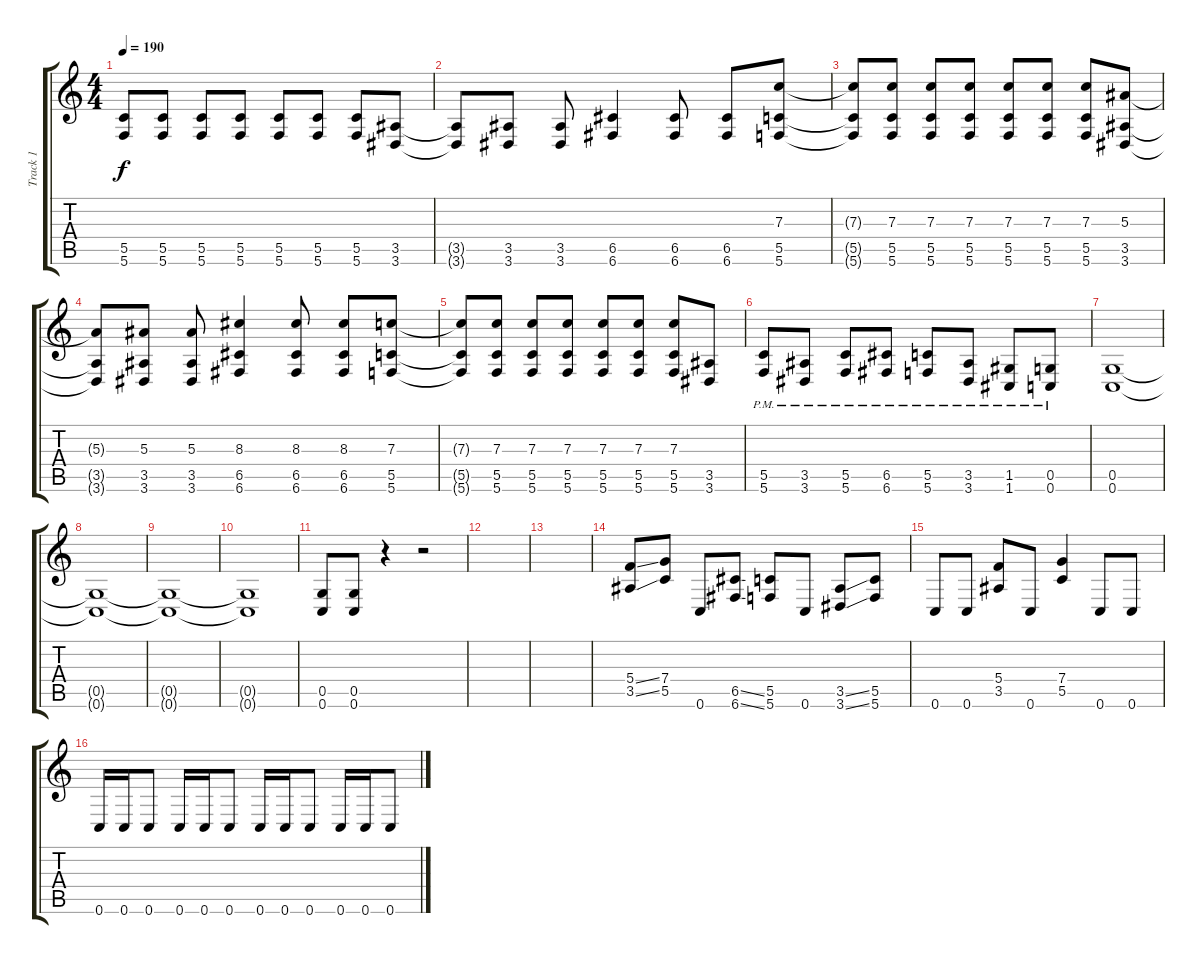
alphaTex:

\track ("Track 1" "Track 1") {instrument distortionguitar}
\staff {score tabs}
\tuning (D4 A3 F3 C3 G2 C2) {hide}
\ts (4 4)
\tempo 190
\clef g2
\ks c
(5.5{t} 5.6{t}).8{dy f} (5.5 5.6).8 (5.5 5.6).8 (5.5 5.6).8 (5.5 5.6).8 (5.5 5.6).8 (5.5 5.6).8 (3.5 3.6).8 |
(3.5{t} 3.6{t}).8 (3.5 3.6).8 (3.5 3.6).8 (6.5 6.6).4 (6.5 6.6).8 (6.5 6.6).8 (7.3 5.5 5.6).8 |
(7.3{t} 5.5{t} 5.6{t}).8 (7.3 5.5 5.6).8 (7.3 5.5 5.6).8 (7.3 5.5 5.6).8 (7.3 5.5 5.6).8 (7.3 5.5 5.6).8 (7.3 5.5 5.6).8 (5.3 3.5 3.6).8 |
(5.3{t} 3.5{t} 3.6{t}).8 (5.3 3.5 3.6).8 (5.3 3.5 3.6).8 (8.3 6.5 6.6).4 (8.3 6.5 6.6).8 (8.3 6.5 6.6).8 (7.3 5.5 5.6).8 |
(7.3{t} 5.5{t} 5.6{t}).8 (7.3 5.5 5.6).8 (7.3 5.5 5.6).8 (7.3 5.5 5.6).8 (7.3 5.5 5.6).8 (7.3 5.5 5.6).8 (7.3 5.5 5.6).8 (3.5 3.6).8 |
(5.5{pm} 5.6{pm}).8 (3.5{pm} 3.6{pm}).8 (5.5{pm} 5.6{pm}).8 (6.5{pm} 6.6{pm}).8 (5.5{pm} 5.6{pm}).8 (3.5{pm} 3.6{pm}).8 (1.5{pm} 1.6{pm}).8 (0.5{pm} 0.6{pm}).8 |
(0.5 0.6).1 |
(0.5{t} 0.6{t}).1 |
(0.5{t} 0.6{t}).1 |
(0.5{t} 0.6{t}).1 |
(0.5 0.6).8 (0.5 0.6).8 r.4 r.2 |
|
|
(5.4{ss} 3.5{ss}).8 (7.4 5.5).8 0.6.8 (6.5{ss} 6.6{ss}).8 (5.5 5.6).8 0.6.8 (3.5{ss} 3.6{ss}).8 (5.5 5.6).8 |
0.6.8 0.6.8 (5.4 3.5).8 0.6.8 (7.4 5.5).4 0.6.8 0.6.8 |
0.6.16 0.6.16 0.6.8 0.6.16 0.6.16 0.6.8 0.6.16 0.6.16 0.6.8 0.6.16 0.6.16 0.6.8
